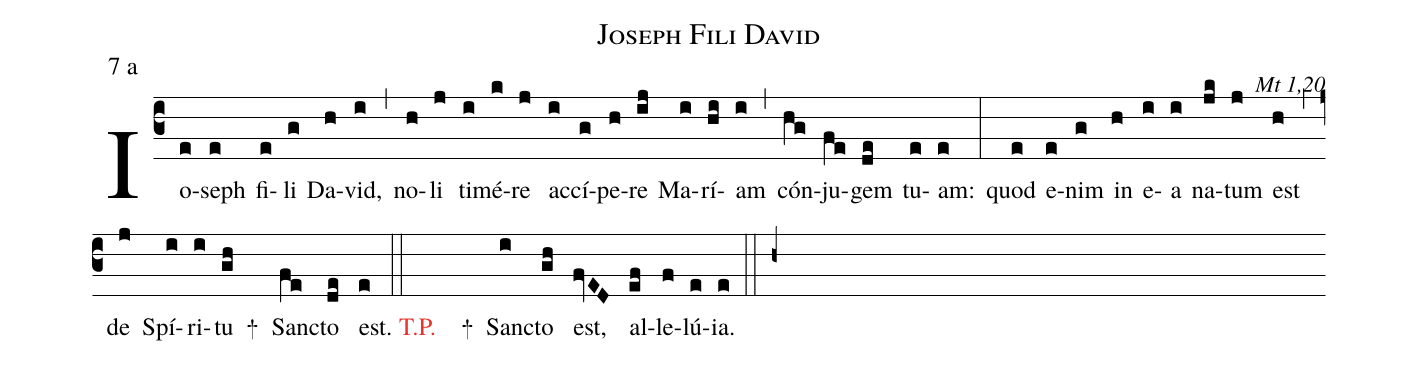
name: Joseph Fili David;
mode: 7;
mode-differentia: a;
commentary: Mt 1,20;
%%
(c3)

Io(e)seph(e) fi(e)li(g) Da(h)vid,(i) (,) no(h)li(j) ti(i)mé(k)re(j) ac(i)cí(g)pe(h)re(ij) Ma(i)rí(hi)am(i) (,) cón(hg)ju(fe)gem(de) tu(e)am:(e) (:) quod(e) e(e)nim(g) in(h) e(i)a(i) na(jk)tum(j) est(h) (,) de(j) Spí(i)ri(i)tu(gh)

+() San(fe)cto(de) est.(e)

(::)

<c>T.P.</c>() +() San(i)cto(gh) est,(fvED) al(ef)le(f)lú(e)ia.(e)

(::)

(h+)
